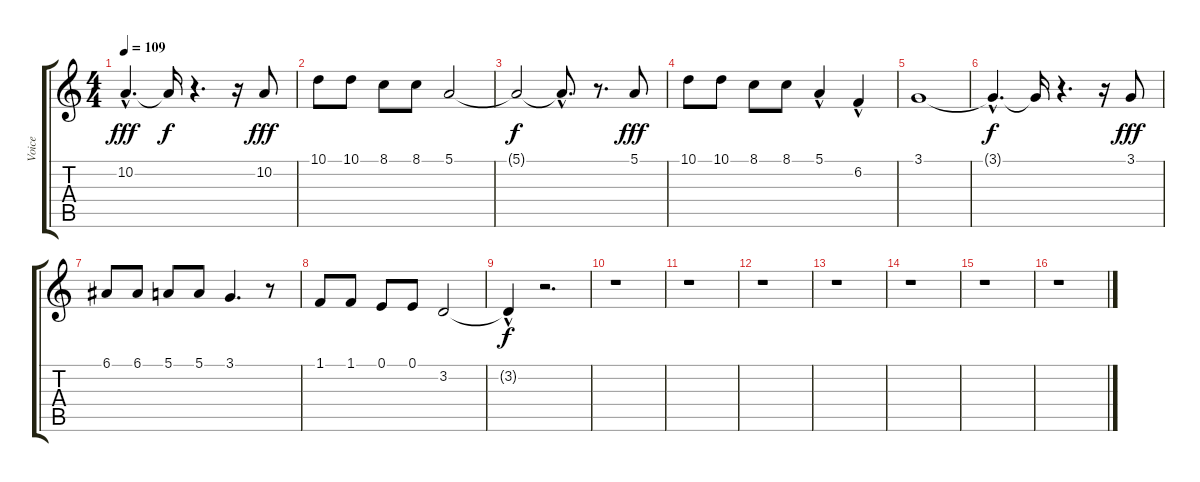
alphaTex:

\track ("Voice" "Voice") {instrument voiceoohs}
\staff {score tabs}
\tuning (E4 B3 G3 D3 A2 E2) {hide}
\ts (4 4)
\tempo 109
\clef g2
\ks c
10.2{hac}.4{d dy fff} 10.2{t}.16{dy f} r.4{d} r.16 10.2.8{dy fff} |
10.1.8 10.1.8 8.1.8 8.1.8 5.1.2 |
5.1{t}.2{dy f} 5.1{hac t}.8{d} r.8{d} 5.1.8{dy fff} |
10.1.8 10.1.8 8.1.8 8.1.8 5.1{hac}.4 6.2{hac}.4 |
3.1.1 |
3.1{hac t}.4{d dy f} 3.1{t}.16 r.4{d} r.16 3.1.8{dy fff} |
6.1.8 6.1.8 5.1.8 5.1.8 3.1.4{d} r.8 |
1.1.8 1.1.8 0.1.8 0.1.8 3.2.2 |
3.2{hac t}.4{dy f} r.2{d} |
r.1 |
r.1 |
r.1 |
r.1 |
r.1 |
r.1 |
r.1
